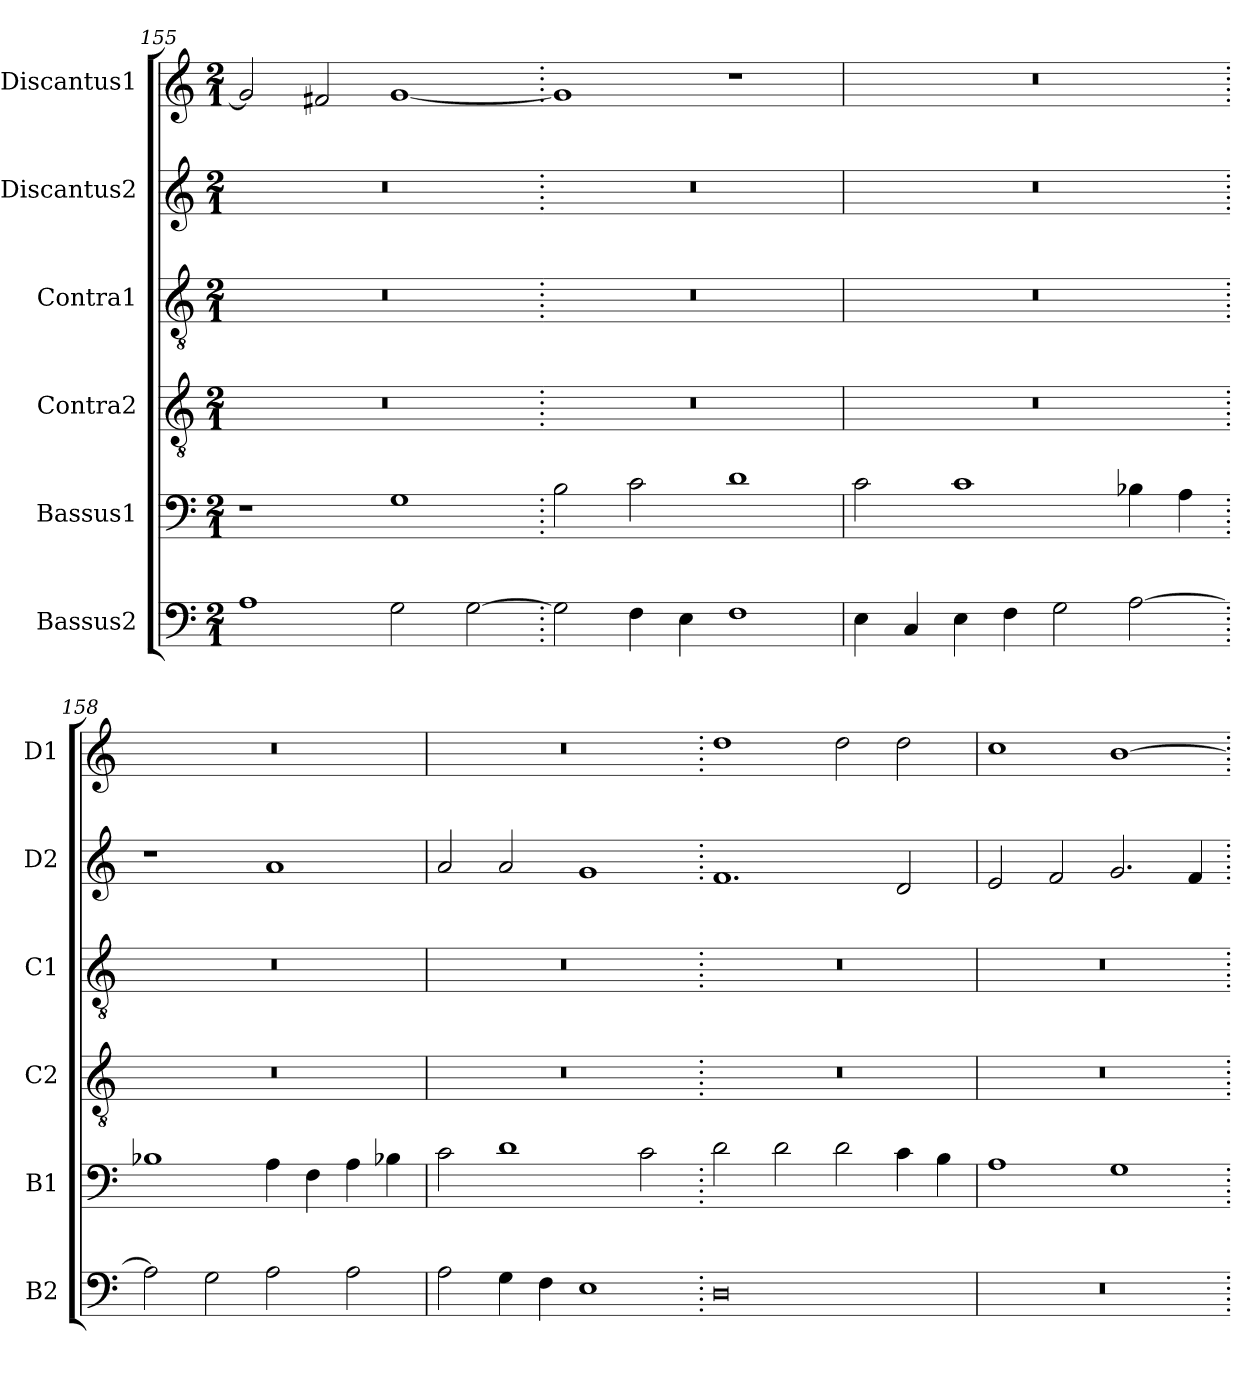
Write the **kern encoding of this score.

**kern	**kern	**kern	**kern	**kern	**kern
*part6	*part5	*part4	*part3	*part2	*part1
*staff6	*staff5	*staff4	*staff3	*staff2	*staff1
*I"Bassus2	*I"Bassus1	*I"Contra2	*I"Contra1	*I"Discantus2	*I"Discantus1
*I'B2	*I'B1	*I'C2	*I'C1	*I'D2	*I'D1
*clefF4	*clefF4	*clefGv2	*clefGv2	*clefG2	*clefG2
*k[]	*k[]	*k[]	*k[]	*k[]	*k[]
*M2/1	*M2/1	*M2/1	*M2/1	*M2/1	*M2/1
=155	=155	=155	=155	=155	=155
1A	1r	0r	0r	0r	2g/]
.	.	.	.	.	2f#X/
2G\	1G	.	.	.	[1g
[2G\	.	.	.	.	.
=156.	=156.	=156.	=156.	=156.	=156.
2G\]	2B\	0r	0r	0r	1g]
4F\	2c\	.	.	.	.
4E\	.	.	.	.	.
1F	1d	.	.	.	1r
=157	=157	=157	=157	=157	=157
4E\	2c\	0r	0r	0r	0r
4C/	.	.	.	.	.
4E\	1c	.	.	.	.
4F\	.	.	.	.	.
2G\	.	.	.	.	.
[2A\	4B-X\	.	.	.	.
.	4A\	.	.	.	.
=158.	=158.	=158.	=158.	=158.	=158.
2A\]	1B-X	0r	0r	1r	0r
2G\	.	.	.	.	.
2A\	4A\	.	.	1a	.
.	4F\	.	.	.	.
2A\	4A\	.	.	.	.
.	4B-X\	.	.	.	.
=159	=159	=159	=159	=159	=159
2A\	2c\	0r	0r	2a/	0r
4G\	1d	.	.	2a/	.
4F\	.	.	.	.	.
1E	.	.	.	1g	.
.	2c\	.	.	.	.
=160.	=160.	=160.	=160.	=160.	=160.
0D	2d\	0r	0r	1.f	1dd
.	2d\	.	.	.	.
.	2d\	.	.	.	2dd\
.	4c\	.	.	2d/	2dd\
.	4B\	.	.	.	.
=161	=161	=161	=161	=161	=161
0r	1A	0r	0r	2e/	1cc
.	.	.	.	2f/	.
.	1G	.	.	2.g/	[1b
.	.	.	.	4f/	.
=.	=.	=.	=.	=.	=.
*-	*-	*-	*-	*-	*-
